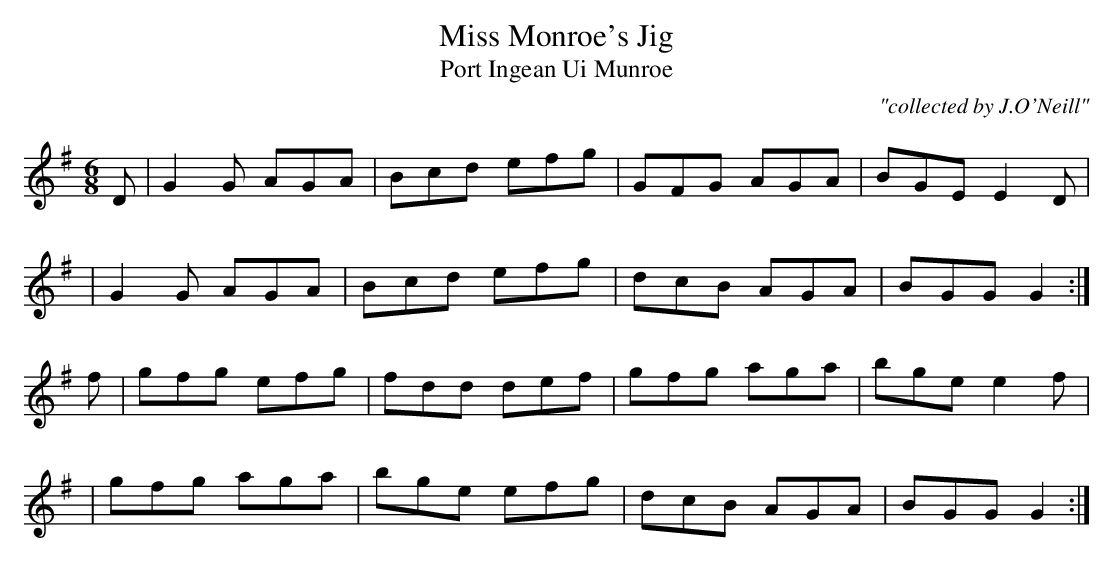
X:1
T: Miss Monroe's Jig
T: Port Ingean Ui Munroe
C: "collected by J.O'Neill"
M: 6/8
K: G
D|G2 G AGA|Bcd efg|GFG AGA|BGE E2 D|
|G2 G AGA|Bcd efg|dcB AGA|BGG G2:|
f|gfg efg|fdd def|gfg aga|bge e2 f|
|gfg aga|bge efg|dcB AGA|BGG G2:|
